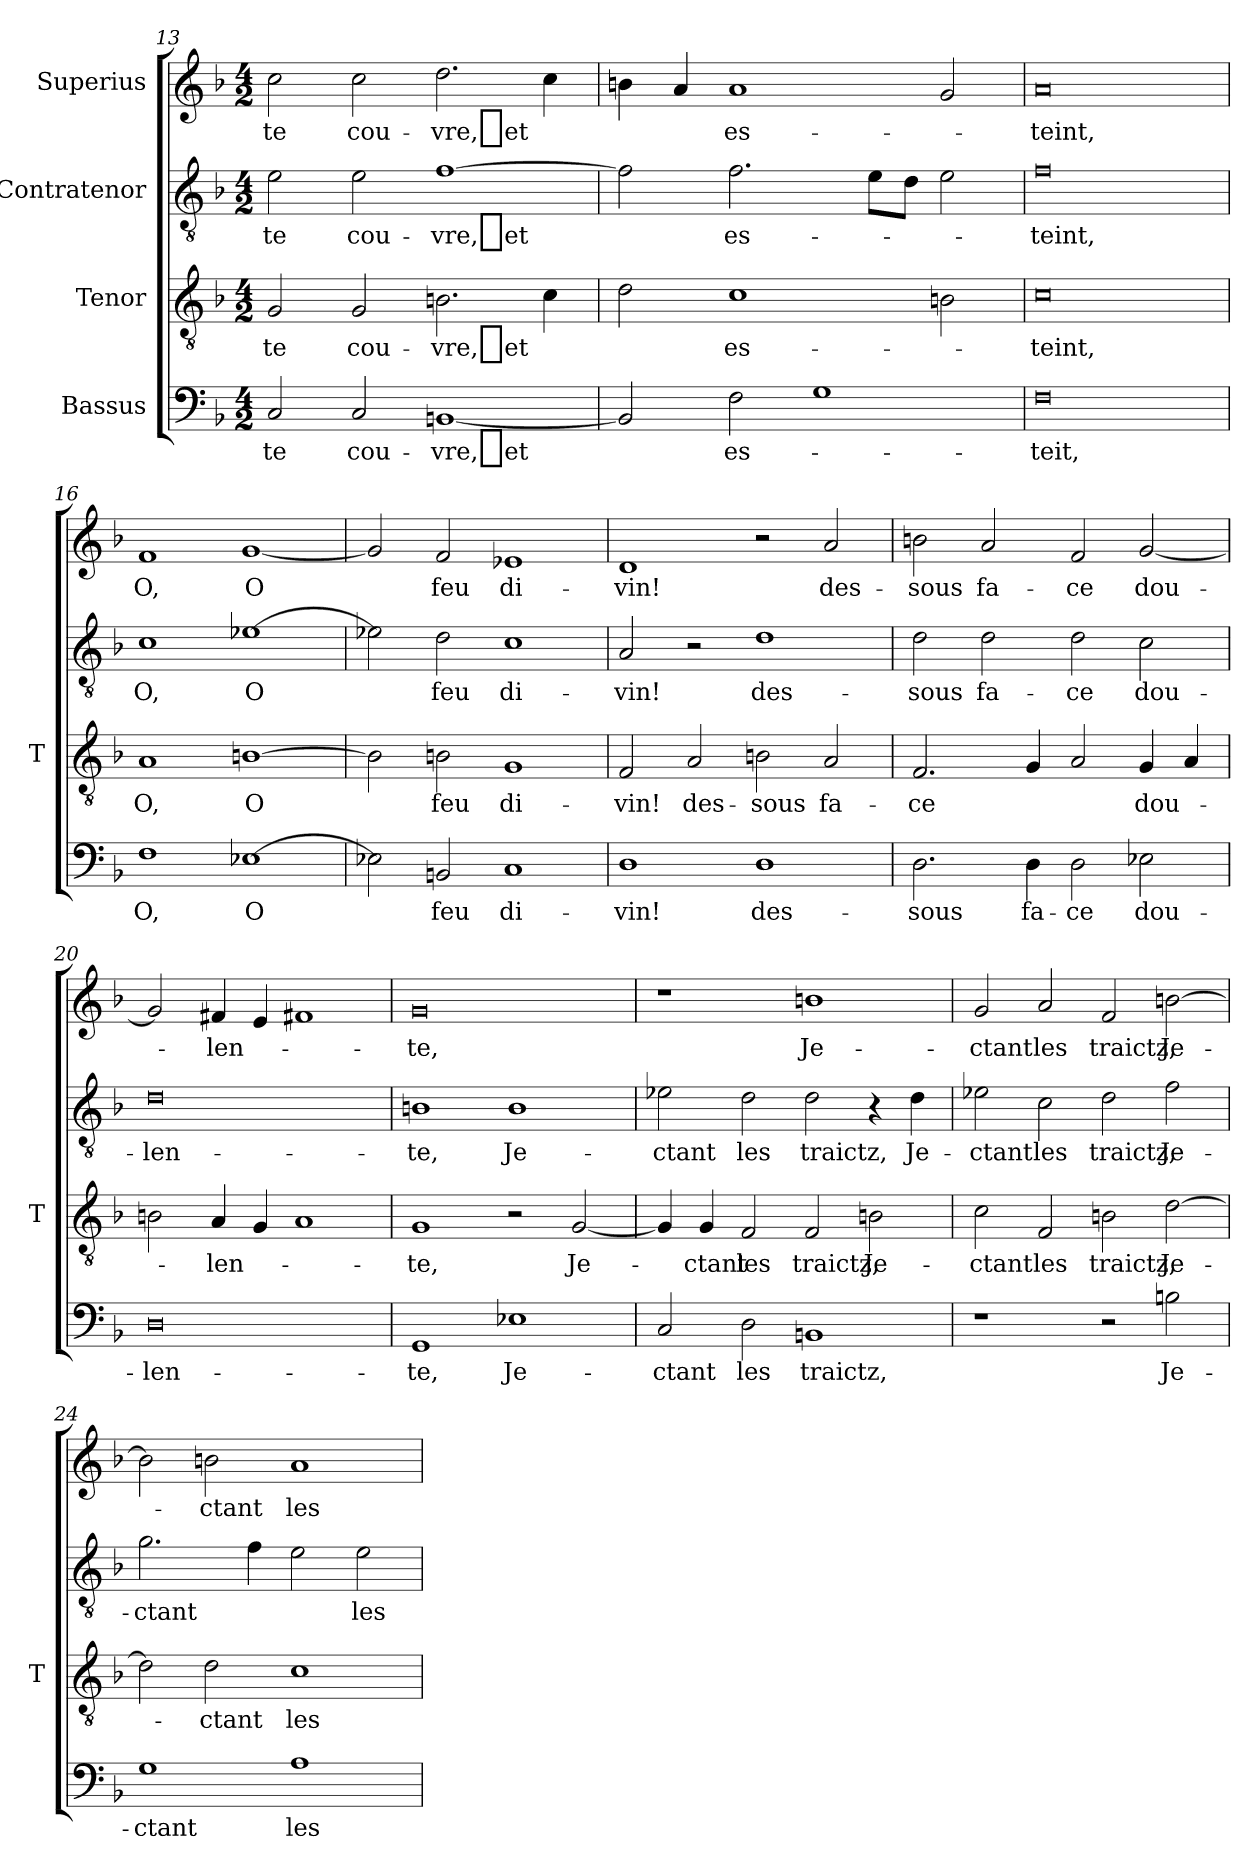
**kern	**text	**kern	**text	**kern	**text	**kern	**text
*part4	*part4	*part3	*part3	*part2	*part2	*part1	*part1
*staff4	*staff4	*staff3	*staff3	*staff2	*staff2	*staff1	*staff1
*I"Bassus	*	*I"Tenor	*	*I"Contratenor	*	*I"Superius	*
*	*	*I'T	*	*	*	*	*
*clefF4	*	*clefGv2	*	*clefGv2	*	*clefG2	*
*k[b-]	*	*k[b-]	*	*k[b-]	*	*k[b-]	*
*M4/2	*	*M4/2	*	*M4/2	*	*M4/2	*
=13	=13	=13	=13	=13	=13	=13	=13
2C	-te	2G	-te	2e	-te	2cc	-te
2C	cou-	2G	cou-	2e	cou-	2cc	cou-
[1BB	-vre,_et	2.Bn	-vre,_et	[1f	-vre,_et	2.dd	-vre,_et
.	.	4c	.	.	.	4cc	.
=14	=14	=14	=14	=14	=14	=14	=14
2BB]	.	2d	.	2f]	.	4b	.
.	.	.	.	.	.	4a	.
2F	es-	1c	es-	2.f	es-	1a	es-
1G	.	.	.	.	.	.	.
.	.	.	.	8eL	.	.	.
.	.	.	.	8dJ	.	.	.
.	.	2Bn	.	2e	.	2g	.
=15	=15	=15	=15	=15	=15	=15	=15
0F	-teit,	0c	-teint,	0f	-teint,	0a	-teint,
=16	=16	=16	=16	=16	=16	=16	=16
1F	-O,	1A	-O,	1c	-O,	1f	-O,
[1E-X	-O	[1Bn	-O	[1e-X	-O	[1g	-O
=17	=17	=17	=17	=17	=17	=17	=17
2E-X]	.	2B]	.	2e-X]	.	2g]	.
2BB	-feu	2Bn	-feu	2d	-feu	2f	-feu
1C	di-	1G	di-	1c	di-	1e-X	di-
=18	=18	=18	=18	=18	=18	=18	=18
1D	-vin!	2F	-vin!	2A	-vin!	1d	-vin!
.	.	2A	des-	2r	.	.	.
1D	des-	2Bn	-sous	1d	des-	2r	.
.	.	2A	fa-	.	.	2a	des-
=19	=19	=19	=19	=19	=19	=19	=19
2.D	-sous	2.F	-ce	2d	-sous	2b	-sous
.	.	.	.	2d	fa-	2a	fa-
4D	fa-	4G	.	.	.	.	.
2D	-ce	2A	.	2d	-ce	2f	-ce
2E-X	dou-	4G	dou-	2c	dou-	[2g	dou-
.	.	4A	.	.	.	.	.
=20	=20	=20	=20	=20	=20	=20	=20
0D	len-	2Bn	.	0d	len-	2g]	.
.	.	4A	len-	.	.	4f#X	len-
.	.	4G	.	.	.	4e	.
.	.	1A	.	.	.	1f#X	.
=21	=21	=21	=21	=21	=21	=21	=21
1GG	-te,	1G	-te,	1B	-te,	0g	-te,
1E-X	Je-	2r	.	1B	Je-	.	.
.	.	[2G	Je-	.	.	.	.
=22	=22	=22	=22	=22	=22	=22	=22
2C	-ctant	4G]	.	2e-X	-ctant	1r	.
.	.	4G	-ctant	.	.	.	.
2D	-les	2F	-les	2d	-les	.	.
1BB	-traictz,	2F	-traictz,	2d	-traictz,	1b	Je-
.	.	2Bn	Je-	4r	.	.	.
.	.	.	.	4d	Je-	.	.
=23	=23	=23	=23	=23	=23	=23	=23
1r	.	2c	-ctant	2e-X	-ctant	2g	-ctant
.	.	2F	-les	2c	-les	2a	-les
2r	.	2Bn	-traictz,	2d	-traictz,	2f	-traictz,
2B	Je-	[2d	Je-	2f	Je-	[2b	Je-
=24	=24	=24	=24	=24	=24	=24	=24
1G	-ctant	2d]	.	2.g	-ctant	2b]	.
.	.	2d	-ctant	.	.	2b	-ctant
.	.	.	.	4f	.	.	.
1A	-les	1c	-les	2e	.	1a	-les
.	.	.	.	2e	-les	.	.
=	=	=	=	=	=	=	=
*-	*-	*-	*-	*-	*-	*-	*-
